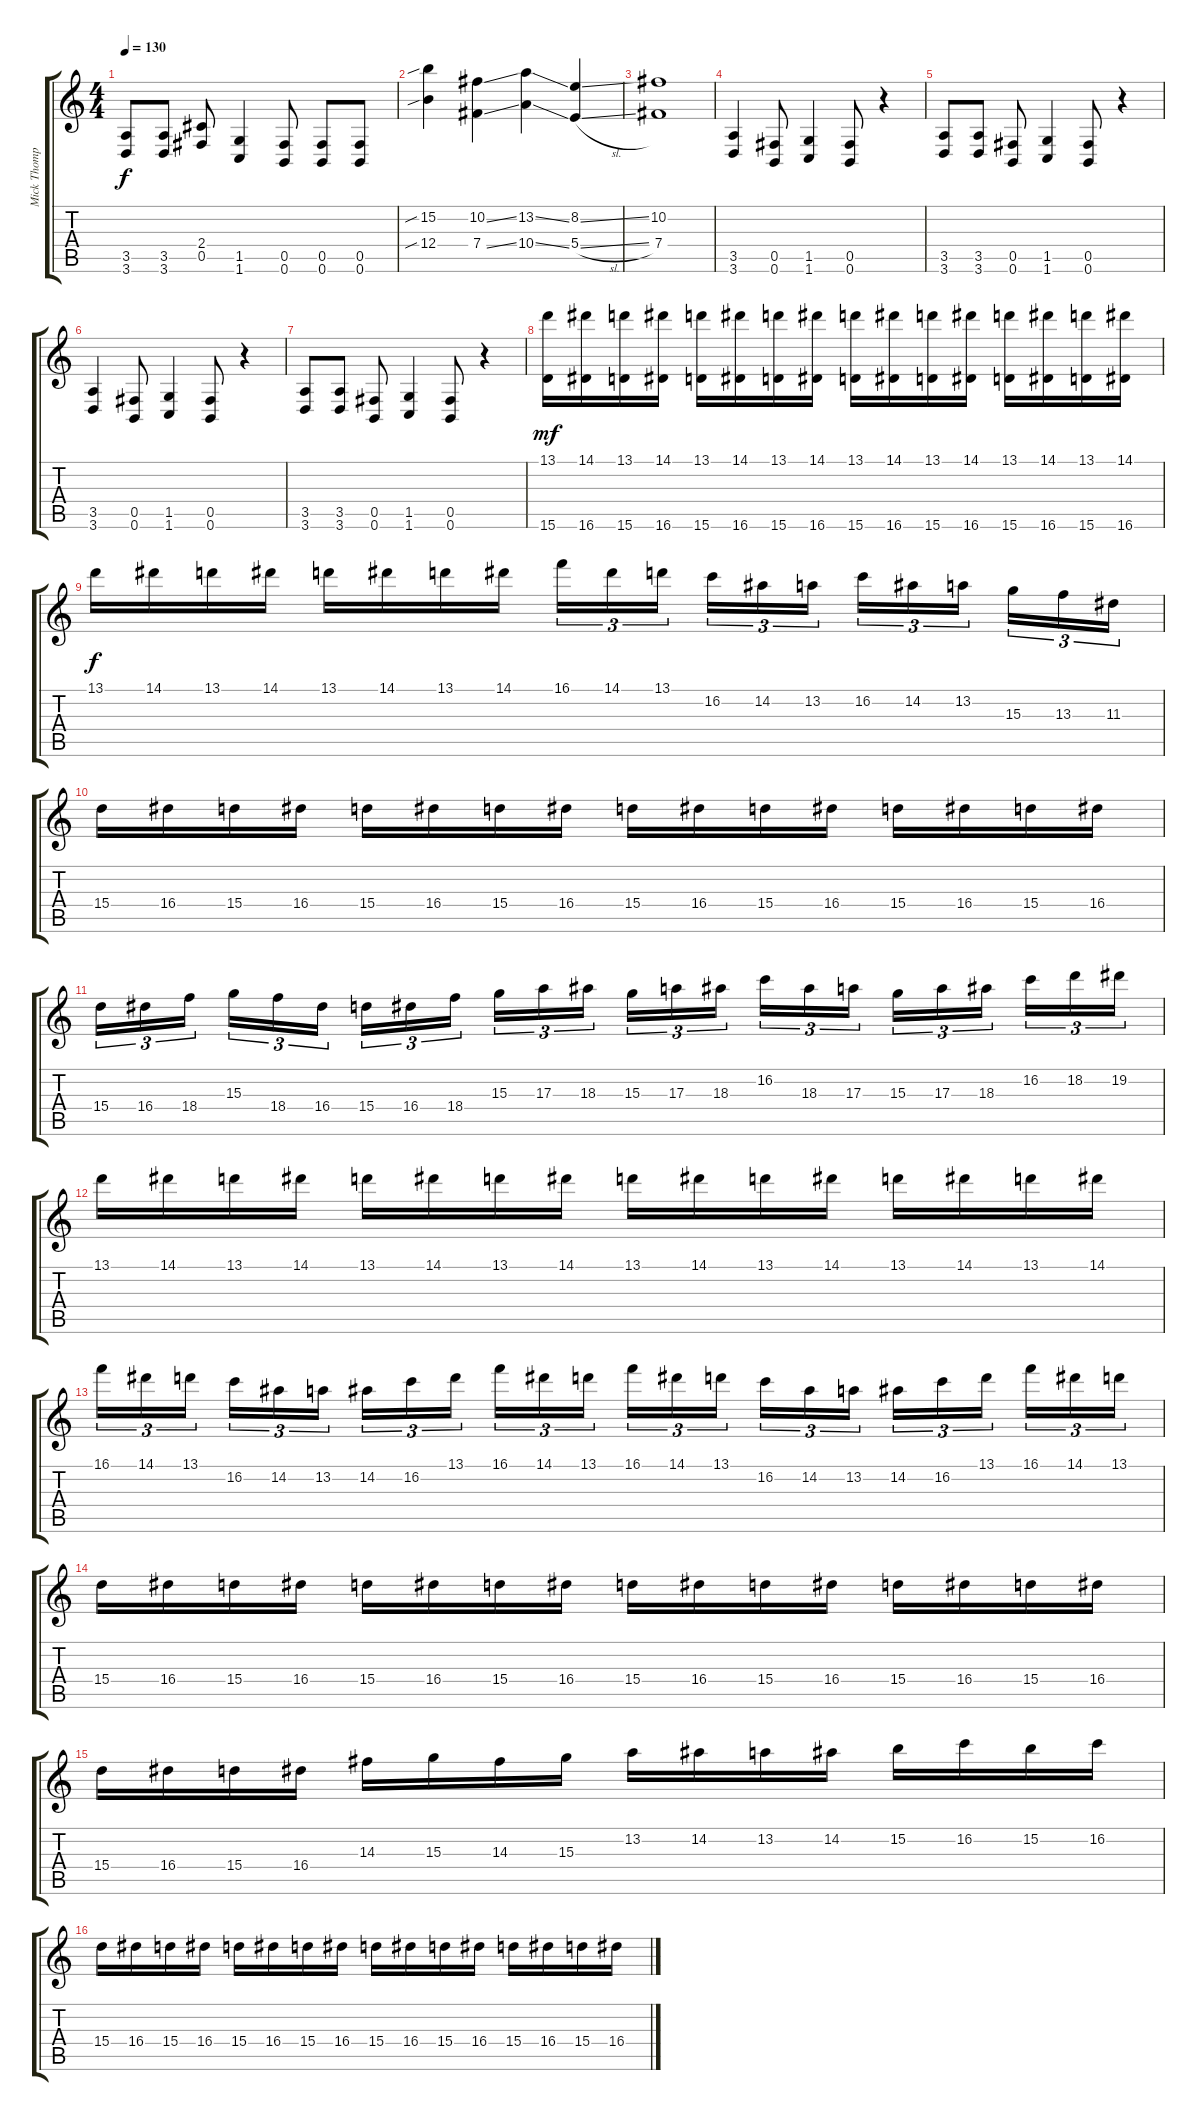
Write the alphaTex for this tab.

\track ("Mick Thompson" "Mick Thomp") {instrument overdrivenguitar}
\staff {score tabs}
\tuning (Db4 Ab3 E3 B2 Gb2 B1) {hide}
\ts (4 4)
\tempo 130
\clef g2
\ks c
(3.5 3.6).8{dy f} (3.5 3.6).8 (2.4 0.5).8 (1.5 1.6).4 (0.5 0.6).8 (0.5 0.6).8 (0.5 0.6).8 |
(15.2{sib} 12.4{sib}).4 (10.2{ss} 7.4{ss}).4 (13.2{ss} 10.4{ss}).4 (8.2{ss} 5.4{sl}).4 |
(10.2 7.4).1 |
(3.5 3.6).4 (0.5 0.6).8 (1.5 1.6).4 (0.5 0.6).8 r.4 |
(3.5 3.6).8 (3.5 3.6).8 (0.5 0.6).8 (1.5 1.6).4 (0.5 0.6).8 r.4 |
(3.5 3.6).4 (0.5 0.6).8 (1.5 1.6).4 (0.5 0.6).8 r.4 |
(3.5 3.6).8 (3.5 3.6).8 (0.5 0.6).8 (1.5 1.6).4 (0.5 0.6).8 r.4 |
(13.1 15.6).16{dy mf} (14.1 16.6).16 (13.1 15.6).16 (14.1 16.6).16 (13.1 15.6).16 (14.1 16.6).16 (13.1 15.6).16 (14.1 16.6).16 (13.1 15.6).16 (14.1 16.6).16 (13.1 15.6).16 (14.1 16.6).16 (13.1 15.6).16 (14.1 16.6).16 (13.1 15.6).16 (14.1 16.6).16 |
13.1.16{dy f} 14.1.16 13.1.16 14.1.16 13.1.16 14.1.16 13.1.16 14.1.16 16.1.16{tu (3 2)} 14.1.16{tu (3 2)} 13.1.16{tu (3 2) beam splitsecondary} 16.2.16{tu (3 2)} 14.2.16{tu (3 2)} 13.2.16{tu (3 2)} 16.2.16{tu (3 2)} 14.2.16{tu (3 2)} 13.2.16{tu (3 2) beam splitsecondary} 15.3.16{tu (3 2)} 13.3.16{tu (3 2)} 11.3.16{tu (3 2)} |
15.4.16 16.4.16 15.4.16 16.4.16 15.4.16 16.4.16 15.4.16 16.4.16 15.4.16 16.4.16 15.4.16 16.4.16 15.4.16 16.4.16 15.4.16 16.4.16 |
15.4.16{tu (3 2)} 16.4.16{tu (3 2)} 18.4.16{tu (3 2) beam splitsecondary} 15.3.16{tu (3 2)} 18.4.16{tu (3 2)} 16.4.16{tu (3 2)} 15.4.16{tu (3 2)} 16.4.16{tu (3 2)} 18.4.16{tu (3 2) beam splitsecondary} 15.3.16{tu (3 2)} 17.3.16{tu (3 2)} 18.3.16{tu (3 2)} 15.3.16{tu (3 2)} 17.3.16{tu (3 2)} 18.3.16{tu (3 2) beam splitsecondary} 16.2.16{tu (3 2)} 18.3.16{tu (3 2)} 17.3.16{tu (3 2)} 15.3.16{tu (3 2)} 17.3.16{tu (3 2)} 18.3.16{tu (3 2) beam splitsecondary} 16.2.16{tu (3 2)} 18.2.16{tu (3 2)} 19.2.16{tu (3 2)} |
13.1.16 14.1.16 13.1.16 14.1.16 13.1.16 14.1.16 13.1.16 14.1.16 13.1.16 14.1.16 13.1.16 14.1.16 13.1.16 14.1.16 13.1.16 14.1.16 |
16.1.16{tu (3 2)} 14.1.16{tu (3 2)} 13.1.16{tu (3 2) beam splitsecondary} 16.2.16{tu (3 2)} 14.2.16{tu (3 2)} 13.2.16{tu (3 2)} 14.2.16{tu (3 2)} 16.2.16{tu (3 2)} 13.1.16{tu (3 2) beam splitsecondary} 16.1.16{tu (3 2)} 14.1.16{tu (3 2)} 13.1.16{tu (3 2)} 16.1.16{tu (3 2)} 14.1.16{tu (3 2)} 13.1.16{tu (3 2) beam splitsecondary} 16.2.16{tu (3 2)} 14.2.16{tu (3 2)} 13.2.16{tu (3 2)} 14.2.16{tu (3 2)} 16.2.16{tu (3 2)} 13.1.16{tu (3 2) beam splitsecondary} 16.1.16{tu (3 2)} 14.1.16{tu (3 2)} 13.1.16{tu (3 2)} |
15.4.16 16.4.16 15.4.16 16.4.16 15.4.16 16.4.16 15.4.16 16.4.16 15.4.16 16.4.16 15.4.16 16.4.16 15.4.16 16.4.16 15.4.16 16.4.16 |
15.4.16 16.4.16 15.4.16 16.4.16 14.3.16 15.3.16 14.3.16 15.3.16 13.2.16 14.2.16 13.2.16 14.2.16 15.2.16 16.2.16 15.2.16 16.2.16 |
15.4.16 16.4.16 15.4.16 16.4.16 15.4.16 16.4.16 15.4.16 16.4.16 15.4.16 16.4.16 15.4.16 16.4.16 15.4.16 16.4.16 15.4.16 16.4.16
